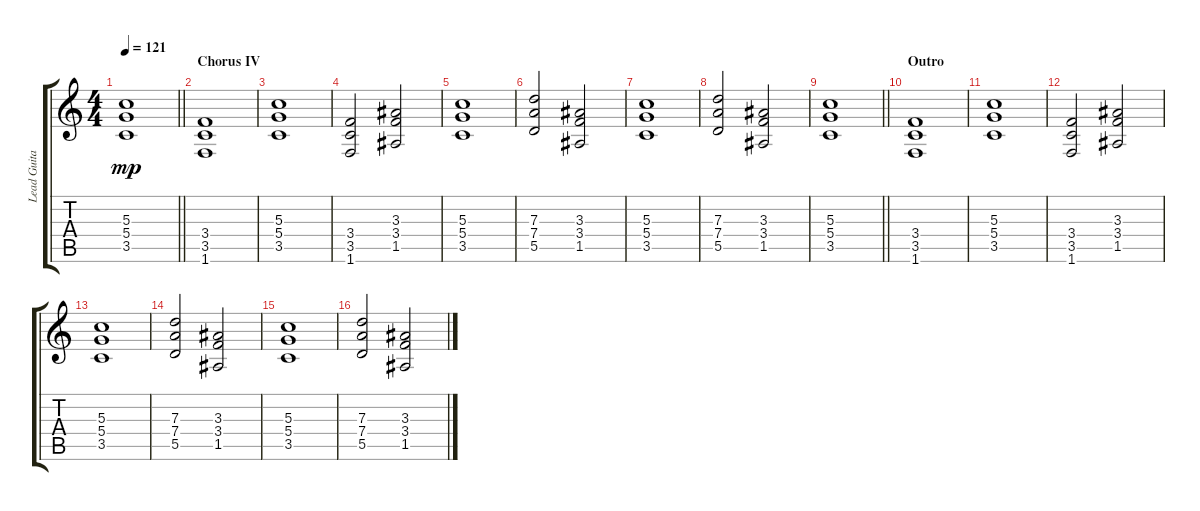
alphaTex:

\track ("Lead Guitar" "Lead Guita") {instrument distortionguitar}
\staff {score tabs}
\tuning (E4 B3 G3 D3 A2 E2) {hide}
\ts (4 4)
\tempo 121
\clef g2
\barLineRight lightlight
\ks c
(5.3 5.4 3.5).1{dy mp} |
\section ("" "Chorus IV")
(3.4 3.5 1.6).1 |
(5.3 5.4 3.5).1 |
(3.4 3.5 1.6).2 (3.3 3.4 1.5).2 |
(5.3 5.4 3.5).1 |
(7.3 7.4 5.5).2 (3.3 3.4 1.5).2 |
(5.3 5.4 3.5).1 |
(7.3 7.4 5.5).2 (3.3 3.4 1.5).2 |
\barLineRight lightlight
(5.3 5.4 3.5).1 |
\section ("" "Outro")
(3.4 3.5 1.6).1 |
(5.3 5.4 3.5).1 |
(3.4 3.5 1.6).2 (3.3 3.4 1.5).2 |
(5.3 5.4 3.5).1 |
(7.3 7.4 5.5).2 (3.3 3.4 1.5).2 |
(5.3 5.4 3.5).1 |
(7.3 7.4 5.5).2 (3.3 3.4 1.5).2
